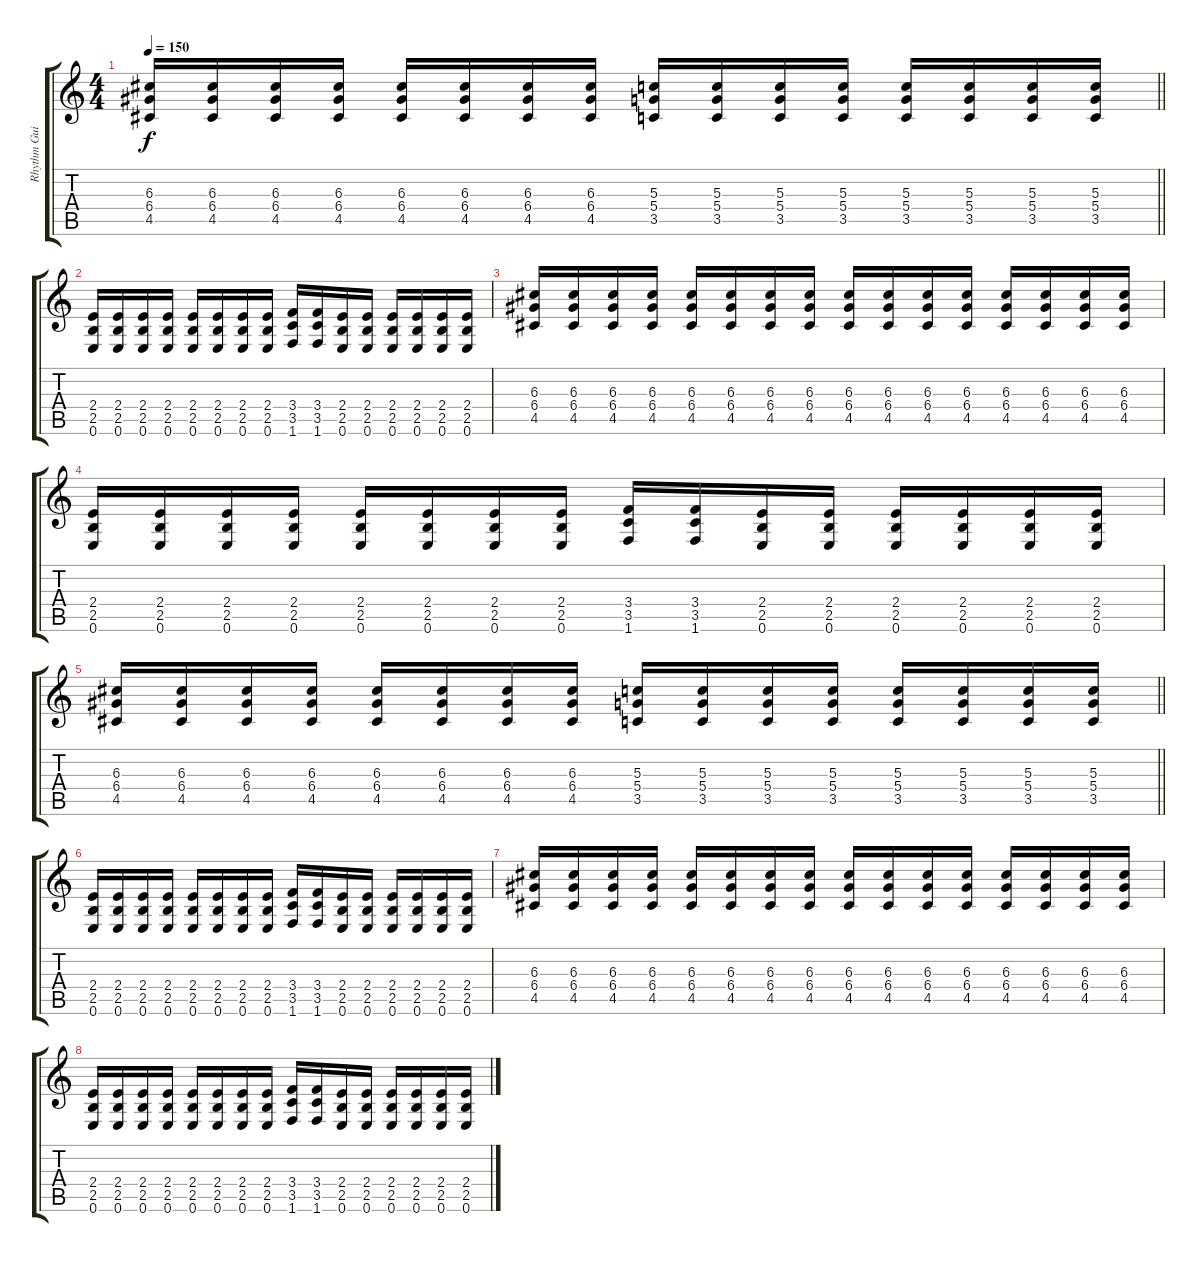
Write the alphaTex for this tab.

\track ("Rhythm Guitar" "Rhythm Gui") {instrument overdrivenguitar}
\staff {score tabs}
\tuning (E4 B3 G3 D3 A2 E2) {hide}
\ts (4 4)
\tempo 150
\clef g2
\barLineRight lightlight
\ks c
(6.3 6.4 4.5).16{dy f} (6.3 6.4 4.5).16 (6.3 6.4 4.5).16 (6.3 6.4 4.5).16 (6.3 6.4 4.5).16 (6.3 6.4 4.5).16 (6.3 6.4 4.5).16 (6.3 6.4 4.5).16 (5.3 5.4 3.5).16 (5.3 5.4 3.5).16 (5.3 5.4 3.5).16 (5.3 5.4 3.5).16 (5.3 5.4 3.5).16 (5.3 5.4 3.5).16 (5.3 5.4 3.5).16 (5.3 5.4 3.5).16 |
(2.4 2.5 0.6).16 (2.4 2.5 0.6).16 (2.4 2.5 0.6).16 (2.4 2.5 0.6).16 (2.4 2.5 0.6).16 (2.4 2.5 0.6).16 (2.4 2.5 0.6).16 (2.4 2.5 0.6).16 (3.4 3.5 1.6).16 (3.4 3.5 1.6).16 (2.4 2.5 0.6).16 (2.4 2.5 0.6).16 (2.4 2.5 0.6).16 (2.4 2.5 0.6).16 (2.4 2.5 0.6).16 (2.4 2.5 0.6).16 |
(6.3 6.4 4.5).16 (6.3 6.4 4.5).16 (6.3 6.4 4.5).16 (6.3 6.4 4.5).16 (6.3 6.4 4.5).16 (6.3 6.4 4.5).16 (6.3 6.4 4.5).16 (6.3 6.4 4.5).16 (6.3 6.4 4.5).16 (6.3 6.4 4.5).16 (6.3 6.4 4.5).16 (6.3 6.4 4.5).16 (6.3 6.4 4.5).16 (6.3 6.4 4.5).16 (6.3 6.4 4.5).16 (6.3 6.4 4.5).16 |
(2.4 2.5 0.6).16 (2.4 2.5 0.6).16 (2.4 2.5 0.6).16 (2.4 2.5 0.6).16 (2.4 2.5 0.6).16 (2.4 2.5 0.6).16 (2.4 2.5 0.6).16 (2.4 2.5 0.6).16 (3.4 3.5 1.6).16 (3.4 3.5 1.6).16 (2.4 2.5 0.6).16 (2.4 2.5 0.6).16 (2.4 2.5 0.6).16 (2.4 2.5 0.6).16 (2.4 2.5 0.6).16 (2.4 2.5 0.6).16 |
\barLineRight lightlight
(6.3 6.4 4.5).16 (6.3 6.4 4.5).16 (6.3 6.4 4.5).16 (6.3 6.4 4.5).16 (6.3 6.4 4.5).16 (6.3 6.4 4.5).16 (6.3 6.4 4.5).16 (6.3 6.4 4.5).16 (5.3 5.4 3.5).16 (5.3 5.4 3.5).16 (5.3 5.4 3.5).16 (5.3 5.4 3.5).16 (5.3 5.4 3.5).16 (5.3 5.4 3.5).16 (5.3 5.4 3.5).16 (5.3 5.4 3.5).16 |
(2.4 2.5 0.6).16 (2.4 2.5 0.6).16 (2.4 2.5 0.6).16 (2.4 2.5 0.6).16 (2.4 2.5 0.6).16 (2.4 2.5 0.6).16 (2.4 2.5 0.6).16 (2.4 2.5 0.6).16 (3.4 3.5 1.6).16 (3.4 3.5 1.6).16 (2.4 2.5 0.6).16 (2.4 2.5 0.6).16 (2.4 2.5 0.6).16 (2.4 2.5 0.6).16 (2.4 2.5 0.6).16 (2.4 2.5 0.6).16 |
(6.3 6.4 4.5).16 (6.3 6.4 4.5).16 (6.3 6.4 4.5).16 (6.3 6.4 4.5).16 (6.3 6.4 4.5).16 (6.3 6.4 4.5).16 (6.3 6.4 4.5).16 (6.3 6.4 4.5).16 (6.3 6.4 4.5).16 (6.3 6.4 4.5).16 (6.3 6.4 4.5).16 (6.3 6.4 4.5).16 (6.3 6.4 4.5).16 (6.3 6.4 4.5).16 (6.3 6.4 4.5).16 (6.3 6.4 4.5).16 |
(2.4 2.5 0.6).16 (2.4 2.5 0.6).16 (2.4 2.5 0.6).16 (2.4 2.5 0.6).16 (2.4 2.5 0.6).16 (2.4 2.5 0.6).16 (2.4 2.5 0.6).16 (2.4 2.5 0.6).16 (3.4 3.5 1.6).16 (3.4 3.5 1.6).16 (2.4 2.5 0.6).16 (2.4 2.5 0.6).16 (2.4 2.5 0.6).16 (2.4 2.5 0.6).16 (2.4 2.5 0.6).16 (2.4 2.5 0.6).16
